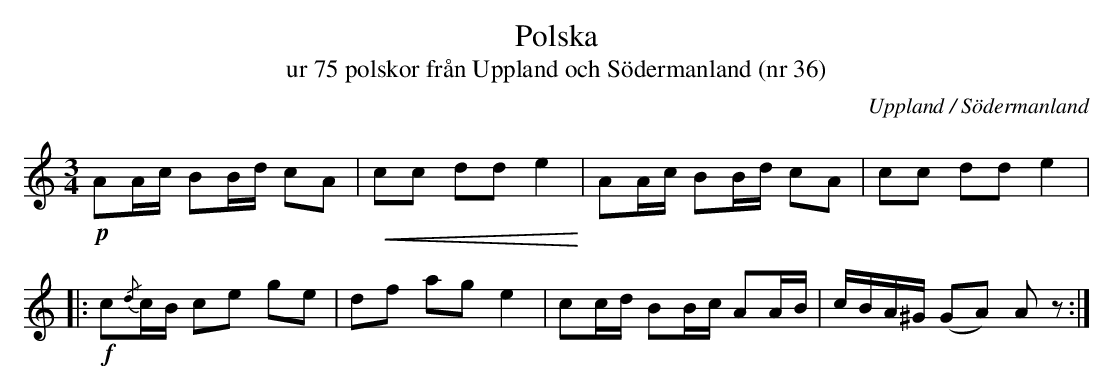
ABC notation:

X:1
T:Polska
T:ur 75 polskor från Uppland och Södermanland (nr 36)
M:3/4
O:Uppland / Södermanland
M:3/4
L:1/16
K:Am
!p!A2Ac B2Bd c2A2 | !<(!c2c2 d2d2 e4!<)! | A2Ac B2Bd c2A2 | c2c2 d2d2 e4 |
|: !f!c2{/d}cB c2e2 g2e2 | d2f2 a2g2 e4 | c2cd B2Bc A2AB | cBA^G (G2A2) A2z2 :|
